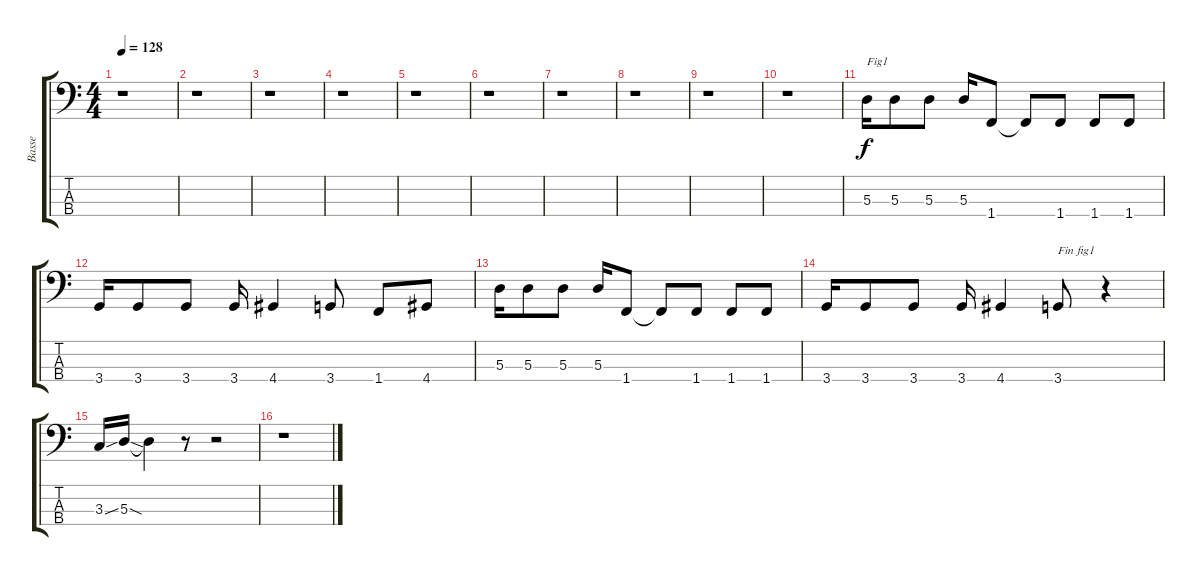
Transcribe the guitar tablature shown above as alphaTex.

\track ("Basse" "Basse") {instrument electricbasspick}
\staff {score tabs}
\tuning (G2 D2 A1 E1) {hide}
\ts (4 4)
\tempo 128
\clef f4
\ks c
r.1{dy f instrument electricbasspick} |
r.1 |
r.1 |
r.1 |
r.1 |
r.1 |
r.1 |
r.1 |
r.1 |
r.1 |
5.3.16{txt "Fig1"} 5.3.8 5.3.8 5.3.16 1.4.8 1.4{t}.8 1.4.8 1.4.8 1.4.8 |
3.4.16 3.4.8 3.4.8 3.4.16 4.4.4 3.4.8 1.4.8 4.4.8 |
5.3.16 5.3.8 5.3.8 5.3.16 1.4.8 1.4{t}.8 1.4.8 1.4.8 1.4.8 |
3.4.16 3.4.8 3.4.8 3.4.16 4.4.4 3.4.8{txt "Fin fig1"} r.4 |
3.3{ss}.16 5.3{sod}.16 5.3{t}.4 r.8 r.2 |
r.1
